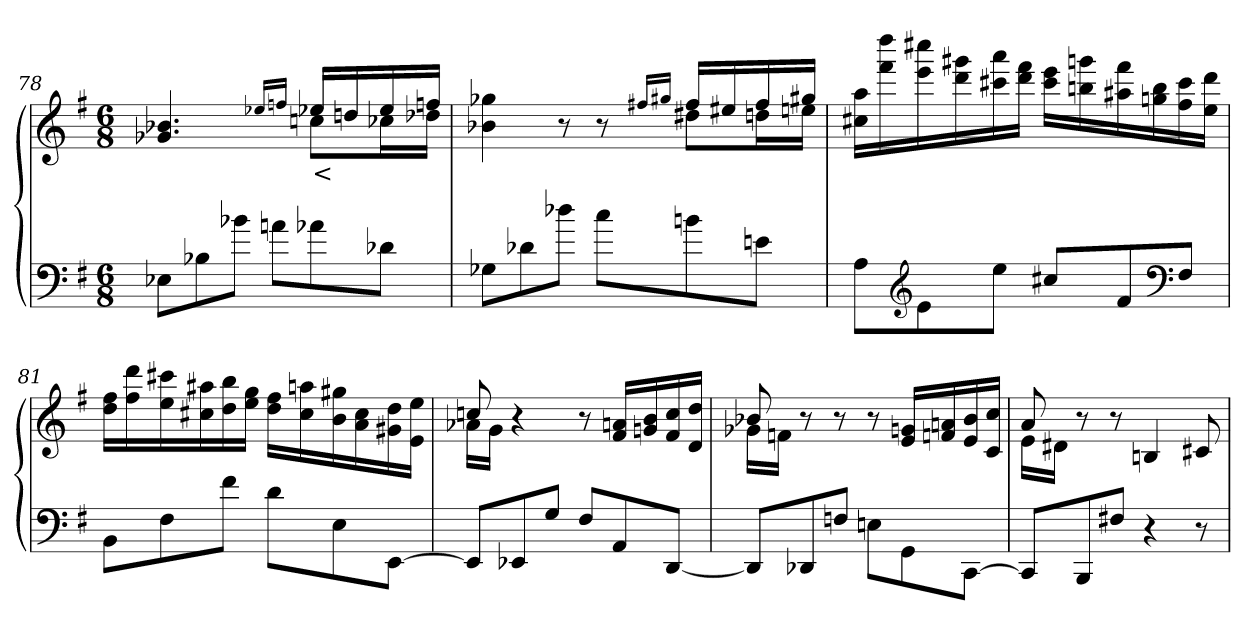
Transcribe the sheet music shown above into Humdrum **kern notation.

**kern	**kern	**text
*part2	*part1	*part1
*staff2	*staff1	*staff1
*clefF4	*clefG2	*
*k[f#]	*k[f#]	*
*M6/8	*M6/8	*
=78	=78	=78
*	*^	*
8E-XL	4.b-X 4.g-X	2ryy	.
8B-X	.	.	.
8b-J	.	.	.
8anL	8ryy	.	.
.	.	16qee-/LL	.
.	.	16qffn/JJ	.
8a-X	16ee-XLL	8ccnL	<
.	16ddn	.	.
8d-XJ	16ee-	16cc-XL	.
.	16ffnJJ	16dd-XJJ	.
=79	=79	=79	=79
8G-XL	4gg-X 4b-X	2ryy	.
8d-X	.	.	.
8dd-J	8r	.	.
8ccL	8r	.	.
.	16qff#X/LL	.	.
.	16qgg#X/JJ	.	.
8bn	16ff#LL	8dd#XL	.
.	16ee#X	.	.
8enJ	16ff#	16ddnL	.
.	16gg#JJ	16eenJJ	.
*	*v	*v	*
=80	=80	=80
8AL	16aa 16cc#XLL	.
.	16dddd 16fff#	.
*clefG2	*	*
8e	16cccc# 16eee	.
.	16ggg#X 16ddd	.
8eeJ	16aaa 16ccc#	.
.	16fff# 16dddJJ	.
8cc#XL	16eee 16ccc#LL	.
.	16gggn 16bbn	.
8f#	16fff# 16aa#X	.
.	16bb 16ggn	.
*clefF4	*	*
8F#J	16ccc# 16ff#	.
.	16ddd 16eeJJ	.
=81	=81	=81
8BBL	16ff# 16ddLL	.
.	16ddd 16ff#	.
8F#	16ccc#X 16ee	.
.	16aa#X 16cc#	.
8f#J	16bb 16dd	.
.	16gg 16eeJJ	.
8dL	16ff# 16ddLL	.
.	16aan 16cc#	.
8E	16gg#X 16b	.
.	16cc# 16a	.
[8EEJ	16dd 16g#	.
.	16ee 16eJJ	.
=82	=82	=82
*	*^	*
8EEL]	8ccn	16a-XLL	.
.	.	16gJJ	.
8EE-X	4r	2ryy	.
8GJ	.	.	.
8F#L	8r	.	.
8AA	16an 16f#LL	.	.
.	16b 16gn	.	.
[8DDJ	16cc 16f#	8ryy	.
.	16dd 16dJJ	.	.
=83	=83	=83	=83
8DDL]	8b-X	16g-XLL	.
.	.	16fnJJ	.
8DD-X	8r	2ryy	.
8FnJ	8r	.	.
8En\L	8r	.	.
8GG	16gn 16eLL	.	.
.	16an 16fn	.	.
[8CCJ	16b- 16e	8ryy	.
.	16cc 16cJJ	.	.
=84	=84	=84	=84
8CCL]	8a	16eLL	.
.	.	16d#XJJ	.
8BBB	8r	2ryy	.
8F#XJ	8r	.	.
4r	4Bn	.	.
8r	8c#X	8ryy	.
*	*v	*v	*
=	=	=
*-	*-	*-
